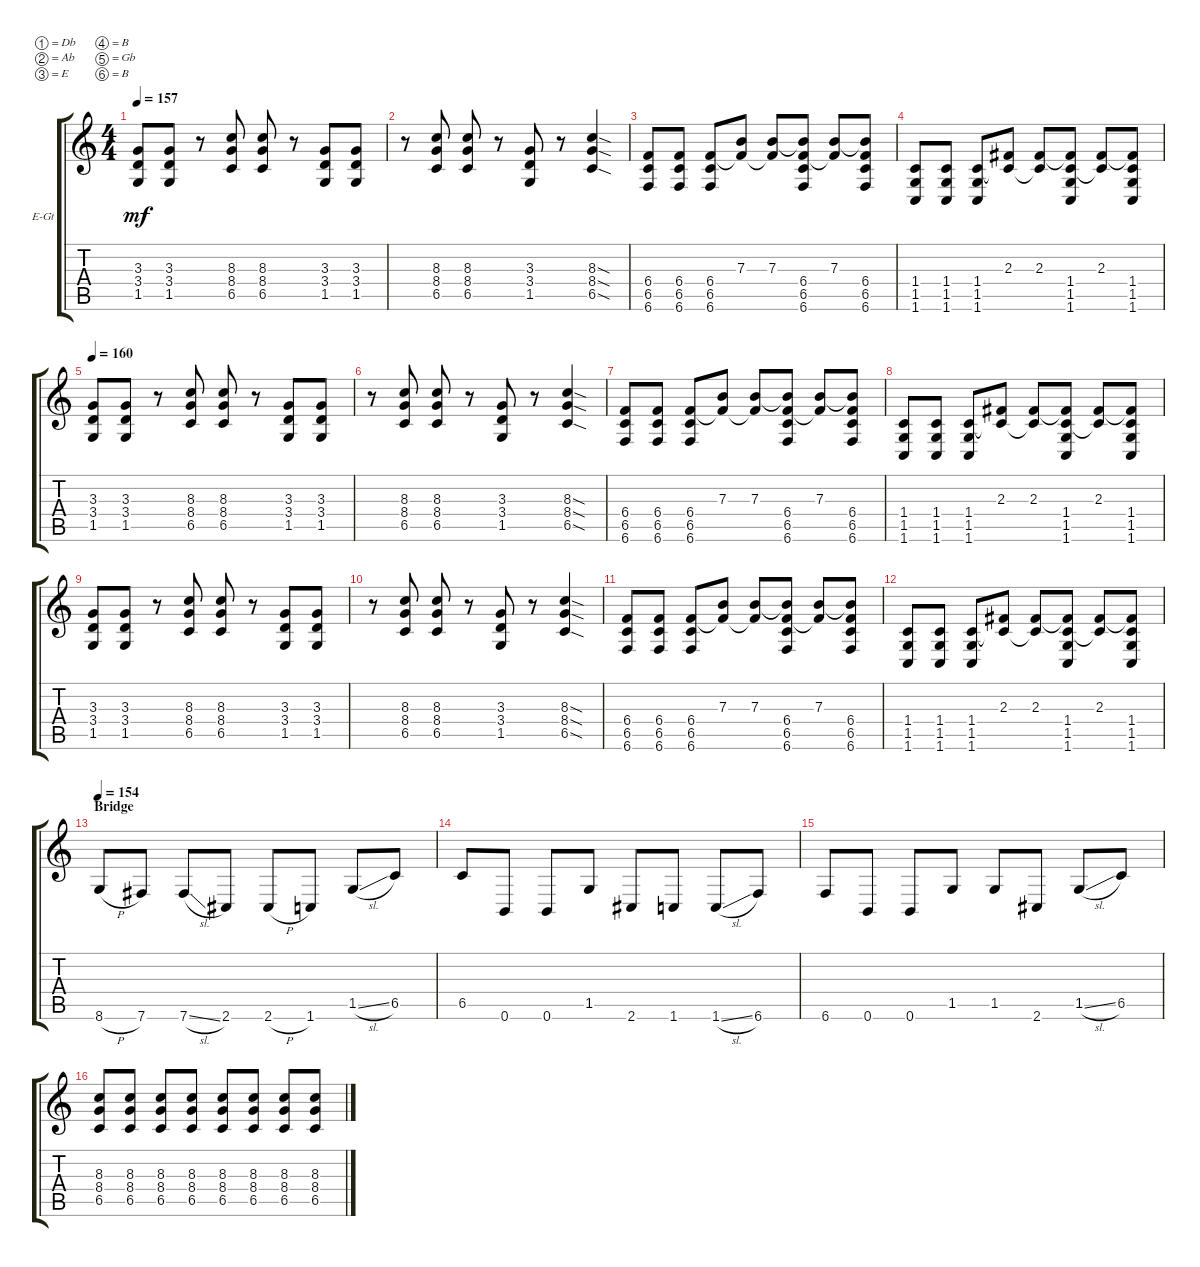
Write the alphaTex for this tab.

\defaultSystemsLayout 4
\bracketExtendMode groupsimilarinstruments
\firstSystemTrackNameOrientation horizontal
\otherSystemsTrackNameOrientation horizontal
\track ("Electric Guitar 1" "E-Gt") {instrument distortionguitar}
\staff {score tabs}
\tuning (Db4 Ab3 E3 B2 Gb2 B1)
\ts (4 4)
\tempo 157
\clef g2
\ks c
(1.5 3.4 3.3).8{dy mf} (1.5 3.4 3.3).8 r.8 (8.3 8.4 6.5).8 (8.3 8.4 6.5).8 r.8 (1.5 3.4 3.3).8 (1.5 3.4 3.3).8 |
r.8 (8.3 8.4 6.5).8 (8.3 8.4 6.5).8 r.8 (1.5 3.4 3.3).8 r.8 (8.3{sod} 8.4{sod} 6.5{sod}).4 |
(6.5 6.4 6.6).8 (6.5 6.4 6.6).8 (6.5 6.4 6.6).8 (7.3 6.4{t}).8 (7.3 6.4{t}).8 (6.4 6.6 6.5 7.3{t}).8 (7.3 6.4{t}).8 (6.4 6.6 6.5 7.3{t}).8 |
(1.5 1.6 1.4).8 (1.5 1.4 1.6).8 (1.5 1.4 1.6).8 (2.3 1.4{t}).8 (2.3 1.4{t}).8 (2.3{t} 1.4 1.6 1.5).8 (1.4{t} 2.3).8 (2.3{t} 1.4 1.5 1.6).8 |
\tempo 160
(1.5 3.4 3.3).8 (1.5 3.4 3.3).8 r.8 (8.3 8.4 6.5).8 (8.3 8.4 6.5).8 r.8 (1.5 3.4 3.3).8 (1.5 3.4 3.3).8 |
r.8 (8.3 8.4 6.5).8 (8.3 8.4 6.5).8 r.8 (1.5 3.4 3.3).8 r.8 (8.3{sod} 8.4{sod} 6.5{sod}).4 |
(6.5 6.4 6.6).8 (6.5 6.4 6.6).8 (6.5 6.4 6.6).8 (7.3 6.4{t}).8 (7.3 6.4{t}).8 (6.4 6.6 6.5 7.3{t}).8 (7.3 6.4{t}).8 (6.4 6.6 6.5 7.3{t}).8 |
(1.5 1.6 1.4).8 (1.5 1.4 1.6).8 (1.5 1.4 1.6).8 (2.3 1.4{t}).8 (2.3 1.4{t}).8 (2.3{t} 1.4 1.6 1.5).8 (1.4{t} 2.3).8 (2.3{t} 1.4 1.5 1.6).8 |
(1.5 3.4 3.3).8 (1.5 3.4 3.3).8 r.8 (8.3 8.4 6.5).8 (8.3 8.4 6.5).8 r.8 (1.5 3.4 3.3).8 (1.5 3.4 3.3).8 |
r.8 (8.3 8.4 6.5).8 (8.3 8.4 6.5).8 r.8 (1.5 3.4 3.3).8 r.8 (8.3{sod} 8.4{sod} 6.5{sod}).4 |
(6.5 6.4 6.6).8 (6.5 6.4 6.6).8 (6.5 6.4 6.6).8 (7.3 6.4{t}).8 (7.3 6.4{t}).8 (6.4 6.6 6.5 7.3{t}).8 (7.3 6.4{t}).8 (6.4 6.6 6.5 7.3{t}).8 |
(1.5 1.6 1.4).8 (1.5 1.4 1.6).8 (1.5 1.4 1.6).8 (2.3 1.4{t}).8 (2.3 1.4{t}).8 (2.3{t} 1.4 1.6 1.5).8 (1.4{t} 2.3).8 (2.3{t} 1.4 1.5 1.6).8 |
\section ("" "Bridge")
\tempo 154
8.6{h}.8 7.6.8 7.6{sl}.8 2.6.8 2.6{h}.8 1.6.8 1.5{sl}.8 6.5.8 |
6.5.8 0.6.8 0.6.8 1.5.8 2.6.8 1.6.8 1.6{sl}.8 6.6.8 |
6.6.8 0.6.8 0.6.8 1.5.8 1.5.8 2.6.8 1.5{sl}.8 6.5.8 |
(6.5 8.4 8.3).8 (6.5 8.4 8.3).8 (6.5 8.4 8.3).8 (6.5 8.4 8.3).8 (6.5 8.4 8.3).8 (6.5 8.4 8.3).8 (6.5 8.4 8.3).8 (6.5 8.4 8.3).8
